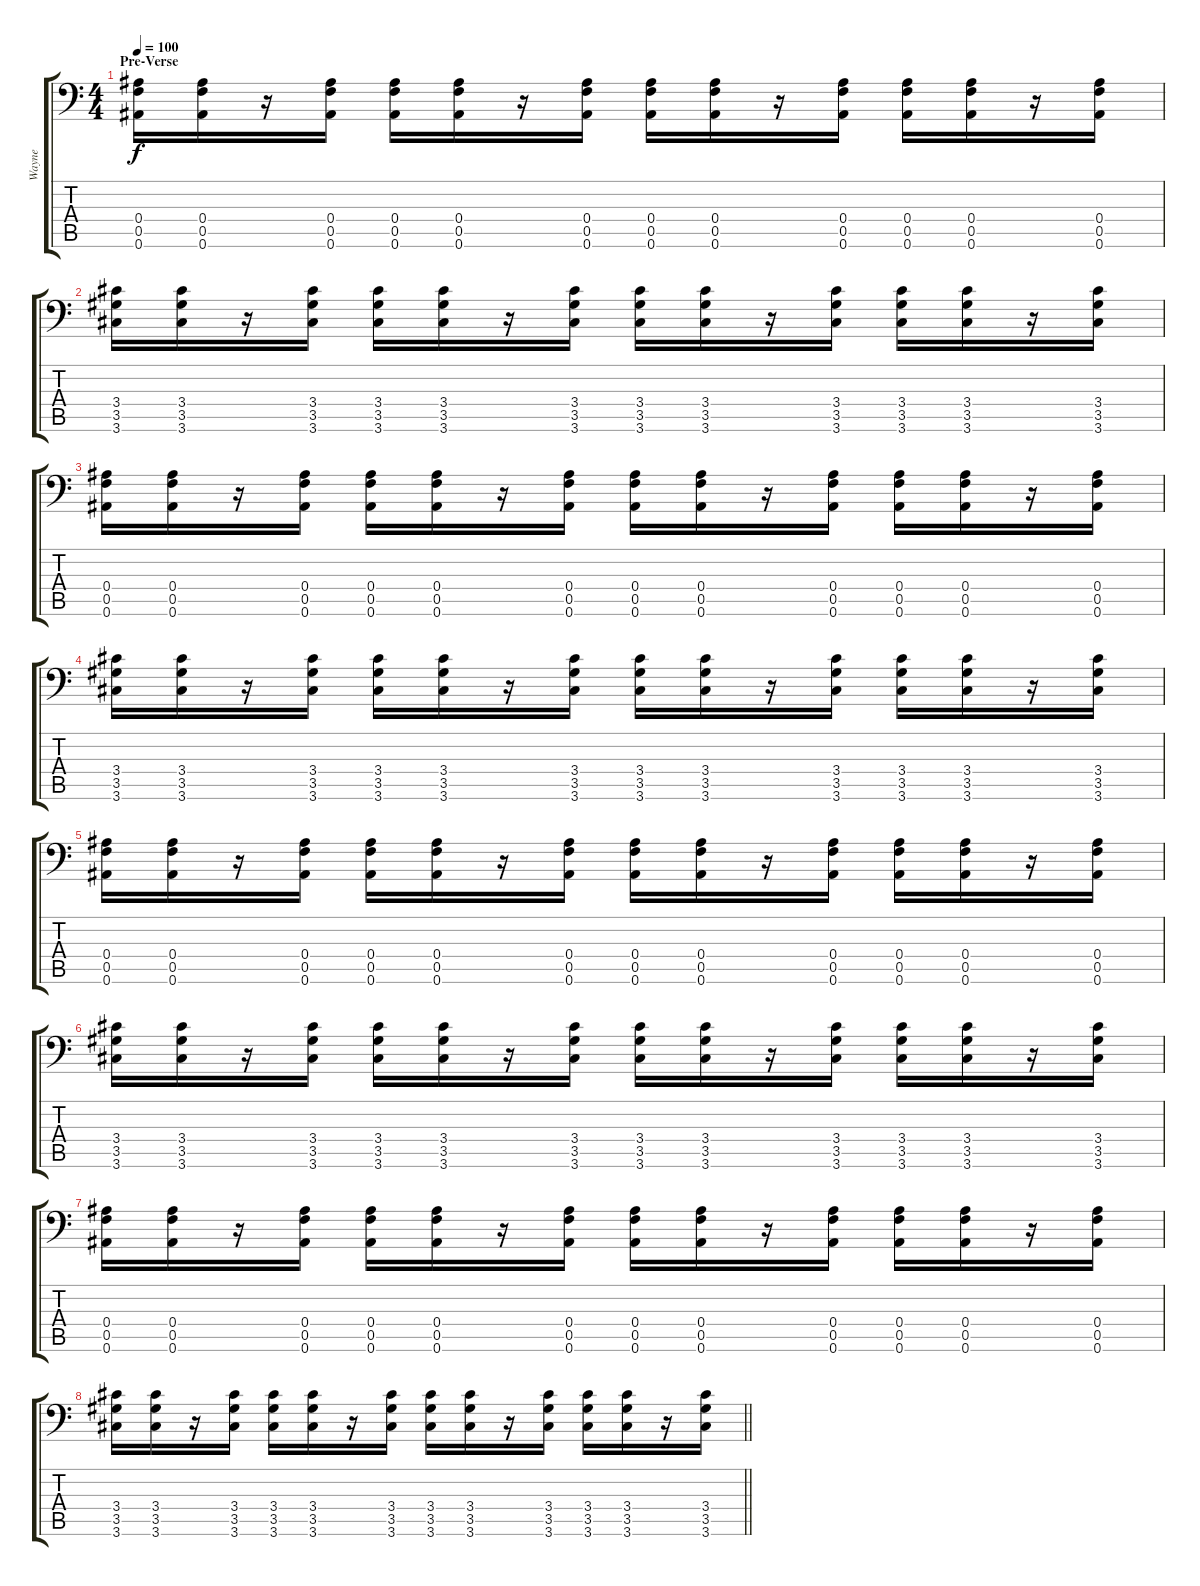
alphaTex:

\track ("Wayne " "Wayne ") {instrument distortionguitar}
\staff {score tabs}
\tuning (C4 G3 Eb3 Bb2 F2 Bb1) {hide}
\ts (4 4)
\section ("" "Pre-Verse")
\tempo 100
\clef f4
\ks c
(0.4 0.5 0.6).16{dy f} (0.4 0.5 0.6).16 r.16 (0.4 0.5 0.6).16 (0.4 0.5 0.6).16 (0.4 0.5 0.6).16 r.16 (0.4 0.5 0.6).16 (0.4 0.5 0.6).16 (0.4 0.5 0.6).16 r.16 (0.4 0.5 0.6).16 (0.4 0.5 0.6).16 (0.4 0.5 0.6).16 r.16 (0.4 0.5 0.6).16 |
(3.4 3.5 3.6).16 (3.4 3.5 3.6).16 r.16 (3.4 3.5 3.6).16 (3.4 3.5 3.6).16 (3.4 3.5 3.6).16 r.16 (3.4 3.5 3.6).16 (3.4 3.5 3.6).16 (3.4 3.5 3.6).16 r.16 (3.4 3.5 3.6).16 (3.4 3.5 3.6).16 (3.4 3.5 3.6).16 r.16 (3.4 3.5 3.6).16 |
(0.4 0.5 0.6).16 (0.4 0.5 0.6).16 r.16 (0.4 0.5 0.6).16 (0.4 0.5 0.6).16 (0.4 0.5 0.6).16 r.16 (0.4 0.5 0.6).16 (0.4 0.5 0.6).16 (0.4 0.5 0.6).16 r.16 (0.4 0.5 0.6).16 (0.4 0.5 0.6).16 (0.4 0.5 0.6).16 r.16 (0.4 0.5 0.6).16 |
(3.4 3.5 3.6).16 (3.4 3.5 3.6).16 r.16 (3.4 3.5 3.6).16 (3.4 3.5 3.6).16 (3.4 3.5 3.6).16 r.16 (3.4 3.5 3.6).16 (3.4 3.5 3.6).16 (3.4 3.5 3.6).16 r.16 (3.4 3.5 3.6).16 (3.4 3.5 3.6).16 (3.4 3.5 3.6).16 r.16 (3.4 3.5 3.6).16 |
(0.4 0.5 0.6).16 (0.4 0.5 0.6).16 r.16 (0.4 0.5 0.6).16 (0.4 0.5 0.6).16 (0.4 0.5 0.6).16 r.16 (0.4 0.5 0.6).16 (0.4 0.5 0.6).16 (0.4 0.5 0.6).16 r.16 (0.4 0.5 0.6).16 (0.4 0.5 0.6).16 (0.4 0.5 0.6).16 r.16 (0.4 0.5 0.6).16 |
(3.4 3.5 3.6).16 (3.4 3.5 3.6).16 r.16 (3.4 3.5 3.6).16 (3.4 3.5 3.6).16 (3.4 3.5 3.6).16 r.16 (3.4 3.5 3.6).16 (3.4 3.5 3.6).16 (3.4 3.5 3.6).16 r.16 (3.4 3.5 3.6).16 (3.4 3.5 3.6).16 (3.4 3.5 3.6).16 r.16 (3.4 3.5 3.6).16 |
(0.4 0.5 0.6).16 (0.4 0.5 0.6).16 r.16 (0.4 0.5 0.6).16 (0.4 0.5 0.6).16 (0.4 0.5 0.6).16 r.16 (0.4 0.5 0.6).16 (0.4 0.5 0.6).16 (0.4 0.5 0.6).16 r.16 (0.4 0.5 0.6).16 (0.4 0.5 0.6).16 (0.4 0.5 0.6).16 r.16 (0.4 0.5 0.6).16 |
\barLineRight lightlight
(3.4 3.5 3.6).16 (3.4 3.5 3.6).16 r.16 (3.4 3.5 3.6).16 (3.4 3.5 3.6).16 (3.4 3.5 3.6).16 r.16 (3.4 3.5 3.6).16 (3.4 3.5 3.6).16 (3.4 3.5 3.6).16 r.16 (3.4 3.5 3.6).16 (3.4 3.5 3.6).16 (3.4 3.5 3.6).16 r.16 (3.4 3.5 3.6).16
